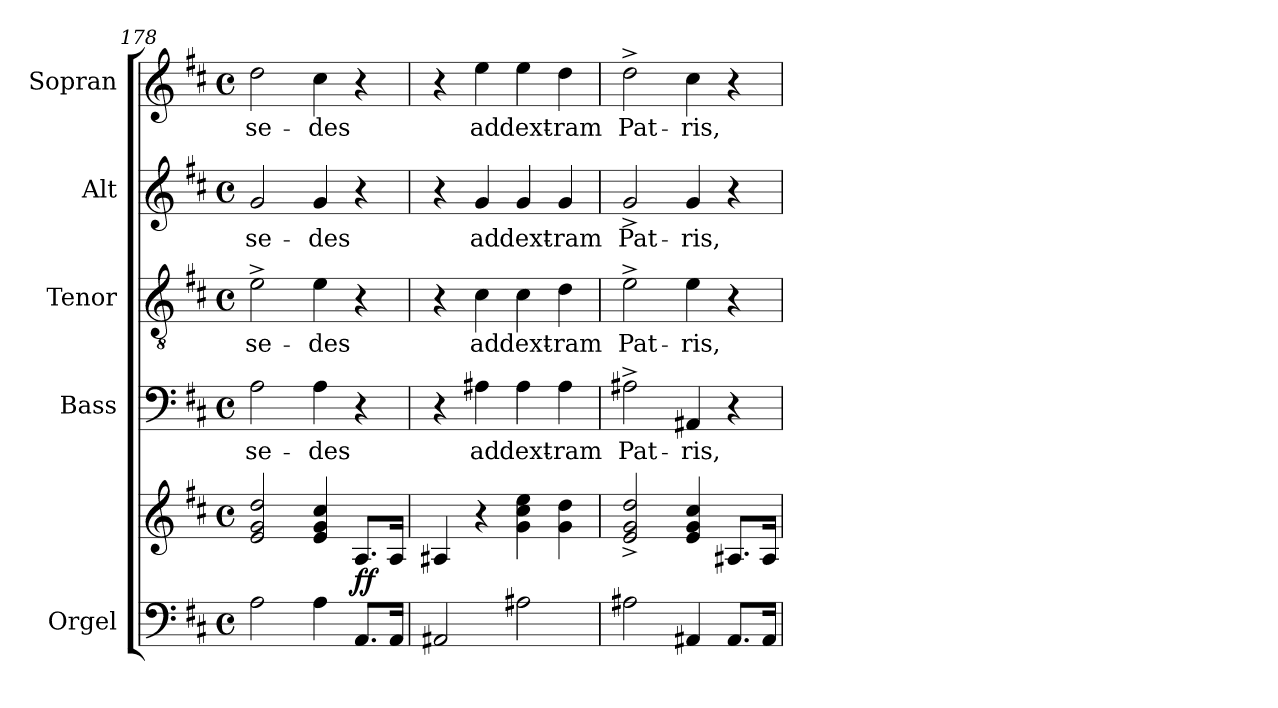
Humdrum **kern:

**kern	**kern	**dynam	**kern	**text	**kern	**text	**kern	**text	**kern	**text
*part5	*part5	*part5	*part4	*part4	*part3	*part3	*part2	*part2	*part1	*part1
*staff6	*staff5	*staff5/6	*staff4	*staff4	*staff3	*staff3	*staff2	*staff2	*staff1	*staff1
*I"Orgel	*	*	*I"Bass	*	*I"Tenor	*	*I"Alt	*	*I"Sopran	*
*I'Org.	*	*	*I'B.	*	*I'T.	*	*I'A.	*	*I'S.	*
*clefF4	*clefG2	*	*clefF4	*	*clefGv2	*	*clefG2	*	*clefG2	*
*k[f#c#]	*k[f#c#]	*	*k[f#c#]	*	*k[f#c#]	*	*k[f#c#]	*	*k[f#c#]	*
*D:	*D:	*	*D:	*	*D:	*	*D:	*	*D:	*
*M4/4	*M4/4	*	*M4/4	*	*M4/4	*	*M4/4	*	*M4/4	*
*met(c)	*met(c)	*	*met(c)	*	*met(c)	*	*met(c)	*	*met(c)	*
=178	=178	=178	=178	=178	=178	=178	=178	=178	=178	=178
!	!	!	!	!LO:LY:b	!	!LO:LY:b	!	!LO:LY:b	!	!LO:LY:b
2A\	2e/ 2g/ 2dd/	.	2A\	se-	2e^>\	se-	2g/	se-	2dd\	se-
!	!	!	!	!LO:LY:b	!	!LO:LY:b	!	!LO:LY:b	!	!LO:LY:b
4A\	4e/ 4g/ 4cc#/	.	4A\	-des	4e\	-des	4g/	-des	4cc#\	-des
!	!	!LO:DY:b	!	!	!	!	!	!	!	!
8.AA/L	8.A/L	ff	4r	.	4r	.	4r	.	4r	.
16AA/Jk	16A/Jk	.	.	.	.	.	.	.	.	.
=179	=179	=179	=179	=179	=179	=179	=179	=179	=179	=179
2AA#X/	4A#X/	.	4r	.	4r	.	4r	.	4r	.
!	!	!	!	!LO:LY:b	!	!LO:LY:b	!	!LO:LY:b	!	!LO:LY:b
.	4r	.	4A#X\	ad	4c#\	ad	4g/	ad	4ee\	ad
!	!	!	!	!LO:LY:b	!	!LO:LY:b	!	!LO:LY:b	!	!LO:LY:b
2A#X\	4g\ 4cc#\ 4ee\	.	4A#\	dext-	4c#\	dext-	4g/	dext-	4ee\	dext-
!	!	!	!	!LO:LY:b	!	!LO:LY:b	!	!LO:LY:b	!	!LO:LY:b
.	4g\ 4dd\	.	4A#\	-ram	4d\	-ram	4g/	-ram	4dd\	-ram
=180	=180	=180	=180	=180	=180	=180	=180	=180	=180	=180
!	!	!	!	!LO:LY:b	!	!LO:LY:b	!	!LO:LY:b	!	!LO:LY:b
2A#X\	2e/^< 2g/^< 2dd/^<	.	2A#X^>\	Pat-	2e^>\	Pat-	2g^>/	Pat-	2dd^>\	Pat-
!	!	!	!	!LO:LY:b	!	!LO:LY:b	!	!LO:LY:b	!	!LO:LY:b
4AA#X/	4e/ 4g/ 4cc#/	.	4AA#X/	-ris,	4e\	-ris,	4g/	-ris,	4cc#\	-ris,
8.AA#/L	8.A#X/L	.	4r	.	4r	.	4r	.	4r	.
16AA#/Jk	16A#/Jk	.	.	.	.	.	.	.	.	.
=	=	=	=	=	=	=	=	=	=	=
*-	*-	*-	*-	*-	*-	*-	*-	*-	*-	*-
